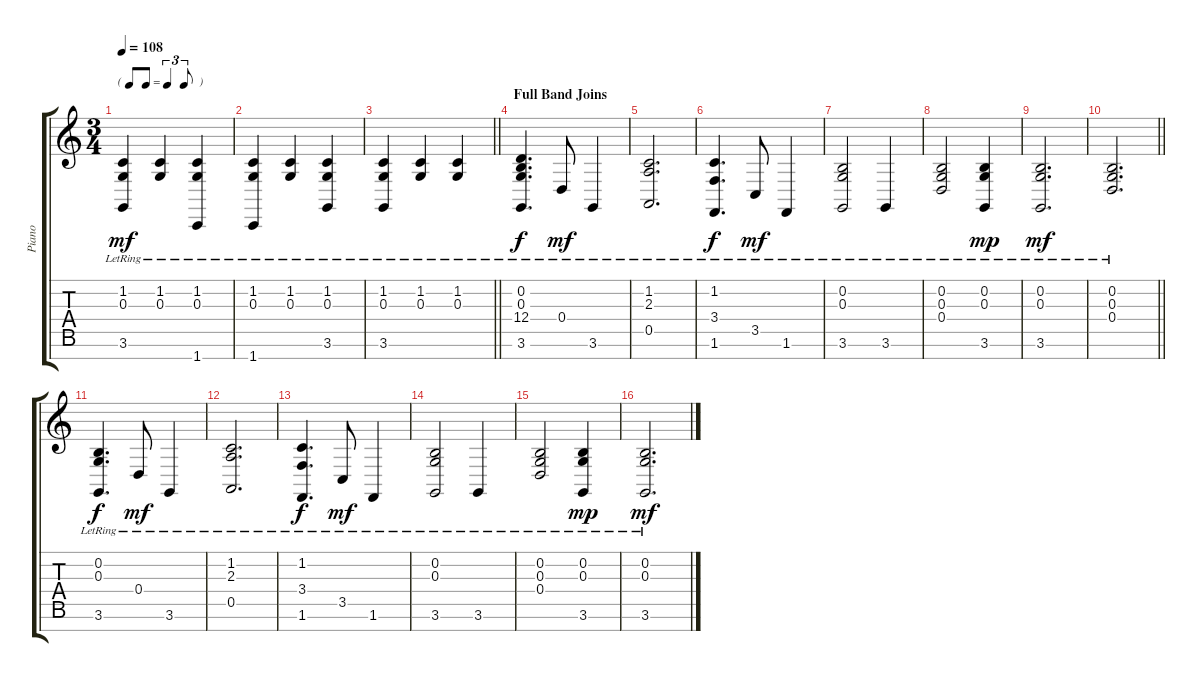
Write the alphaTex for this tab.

\track ("Piano" "Piano") {instrument acousticgrandpiano}
\staff {score tabs}
\tuning (E4 B3 G3 D3 A2 E2 B1) {hide}
\ts (3 4)
\tf triplet8th
\tempo 108
\clef g2
\ks c
(1.2{lr} 0.3{lr} 3.6{lr}).4{dy mf} (1.2{lr} 0.3{lr}).4 (1.2{lr} 0.3{lr} 1.7{lr}).4 |
(1.2{lr} 0.3{lr} 1.7{lr}).4 (1.2{lr} 0.3{lr}).4 (1.2{lr} 0.3{lr} 3.6).4 |
\barLineRight lightlight
(1.2{lr} 0.3{lr} 3.6{lr}).4 (1.2{lr} 0.3{lr}).4 (1.2{lr} 0.3{lr}).4 |
\section ("" "Full Band Joins")
(0.2{lr} 0.3{lr} 12.4 3.6{lr}).4{d dy f} 0.4{lr}.8{dy mf} 3.6{lr}.4 |
(1.2{lr} 2.3{lr} 0.5{lr}).2{d} |
(1.2{lr} 3.4 1.6{lr}).4{d dy f} 3.5{lr}.8{dy mf} 1.6{lr}.4 |
(0.2{lr} 0.3{lr} 3.6{lr}).2 3.6{lr}.4 |
(0.2 0.3 0.4{lr}).2 (0.2{lr} 0.3{lr} 3.6{lr}).4{dy mp} |
(0.2{lr} 0.3{lr} 3.6{lr}).2{d dy mf} |
\barLineRight lightlight
(0.2{lr} 0.3{lr} 0.4{lr}).2{d} |
(0.2{lr} 0.3{lr} 3.6{lr}).4{d dy f} 0.4{lr}.8{dy mf} 3.6{lr}.4 |
(1.2{lr} 2.3{lr} 0.5{lr}).2{d} |
(1.2{lr} 3.4 1.6{lr}).4{d dy f} 3.5{lr}.8{dy mf} 1.6{lr}.4 |
(0.2{lr} 0.3{lr} 3.6{lr}).2 3.6{lr}.4 |
(0.2 0.3 0.4{lr}).2 (0.2{lr} 0.3{lr} 3.6{lr}).4{dy mp} |
(0.2{lr} 0.3{lr} 3.6{lr}).2{d dy mf}
